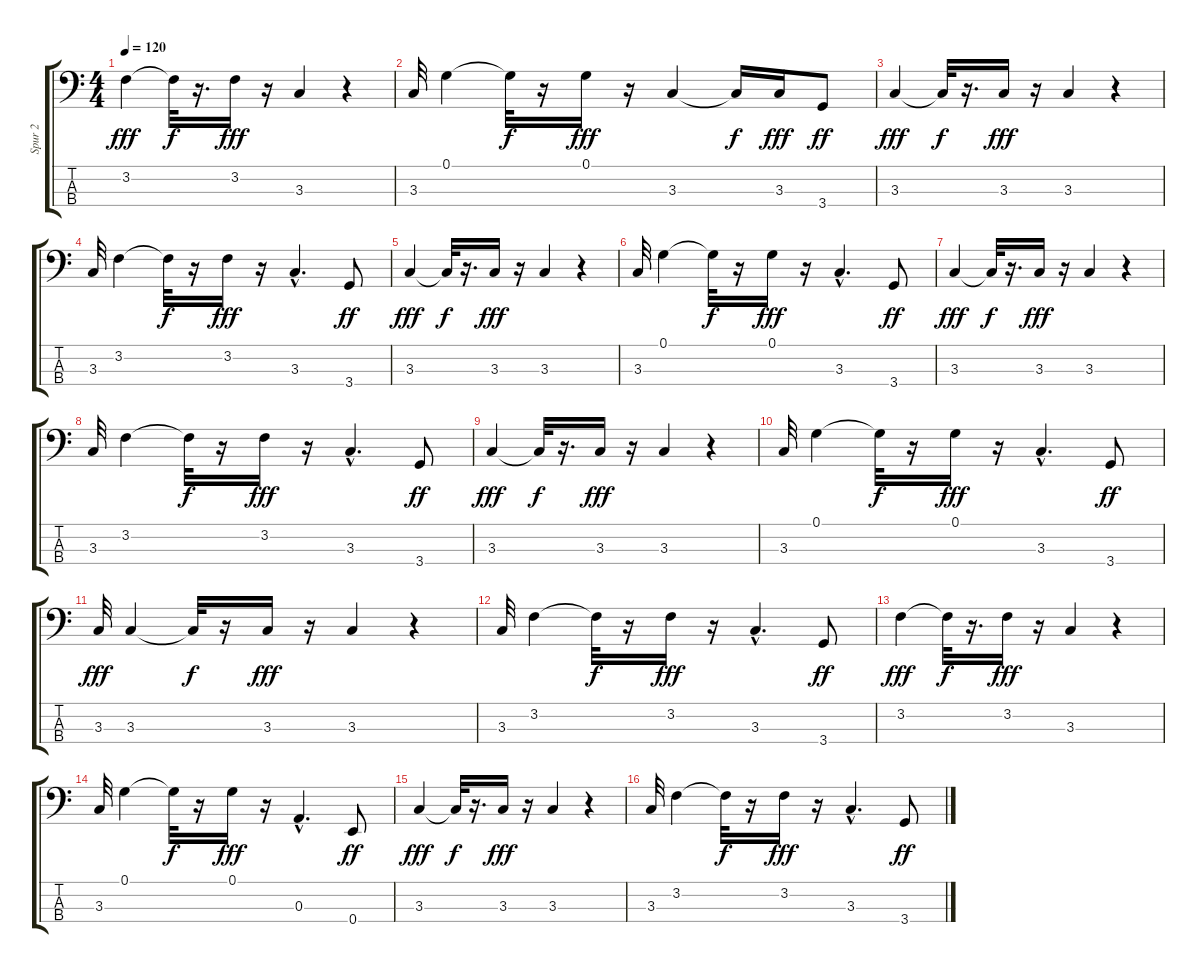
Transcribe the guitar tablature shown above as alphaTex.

\track ("Spur 2" "Spur 2") {instrument acousticbass}
\staff {score tabs}
\tuning (G2 D2 A1 E1) {hide}
\ts (4 4)
\tempo 120
\clef f4
\ks c
3.2.4{dy fff} 3.2{t}.32{dy f} r.16{d} 3.2.16{dy fff} r.16 3.3.4 r.4 |
3.3.32 0.1.4 0.1{t}.32{dy f} r.16 0.1.16{dy fff} r.16 3.3.4 3.3{t}.16{dy f} 3.3.16{dy fff} 3.4.8{dy ff} |
3.3.4{dy fff} 3.3{t}.32{dy f} r.16{d} 3.3.16{dy fff} r.16 3.3.4 r.4 |
3.3.32 3.2.4 3.2{t}.32{dy f} r.16 3.2.16{dy fff} r.16 3.3{hac}.4{d} 3.4.8{dy ff} |
3.3.4{dy fff} 3.3{t}.32{dy f} r.16{d} 3.3.16{dy fff} r.16 3.3.4 r.4 |
3.3.32 0.1.4 0.1{t}.32{dy f} r.16 0.1.16{dy fff} r.16 3.3{hac}.4{d} 3.4.8{dy ff} |
3.3.4{dy fff} 3.3{t}.32{dy f} r.16{d} 3.3.16{dy fff} r.16 3.3.4 r.4 |
3.3.32 3.2.4 3.2{t}.32{dy f} r.16 3.2.16{dy fff} r.16 3.3{hac}.4{d} 3.4.8{dy ff} |
3.3.4{dy fff} 3.3{t}.32{dy f} r.16{d} 3.3.16{dy fff} r.16 3.3.4 r.4 |
3.3.32 0.1.4 0.1{t}.32{dy f} r.16 0.1.16{dy fff} r.16 3.3{hac}.4{d} 3.4.8{dy ff} |
3.3.32{dy fff} 3.3.4 3.3{t}.32{dy f} r.16 3.3.16{dy fff} r.16 3.3.4 r.4 |
3.3.32 3.2.4 3.2{t}.32{dy f} r.16 3.2.16{dy fff} r.16 3.3{hac}.4{d} 3.4.8{dy ff} |
3.2.4{dy fff} 3.2{t}.32{dy f} r.16{d} 3.2.16{dy fff} r.16 3.3.4 r.4 |
3.3.32 0.1.4 0.1{t}.32{dy f} r.16 0.1.16{dy fff} r.16 0.3{hac}.4{d} 0.4.8{dy ff} |
3.3.4{dy fff} 3.3{t}.32{dy f} r.16{d} 3.3.16{dy fff} r.16 3.3.4 r.4 |
3.3.32 3.2.4 3.2{t}.32{dy f} r.16 3.2.16{dy fff} r.16 3.3{hac}.4{d} 3.4.8{dy ff}
